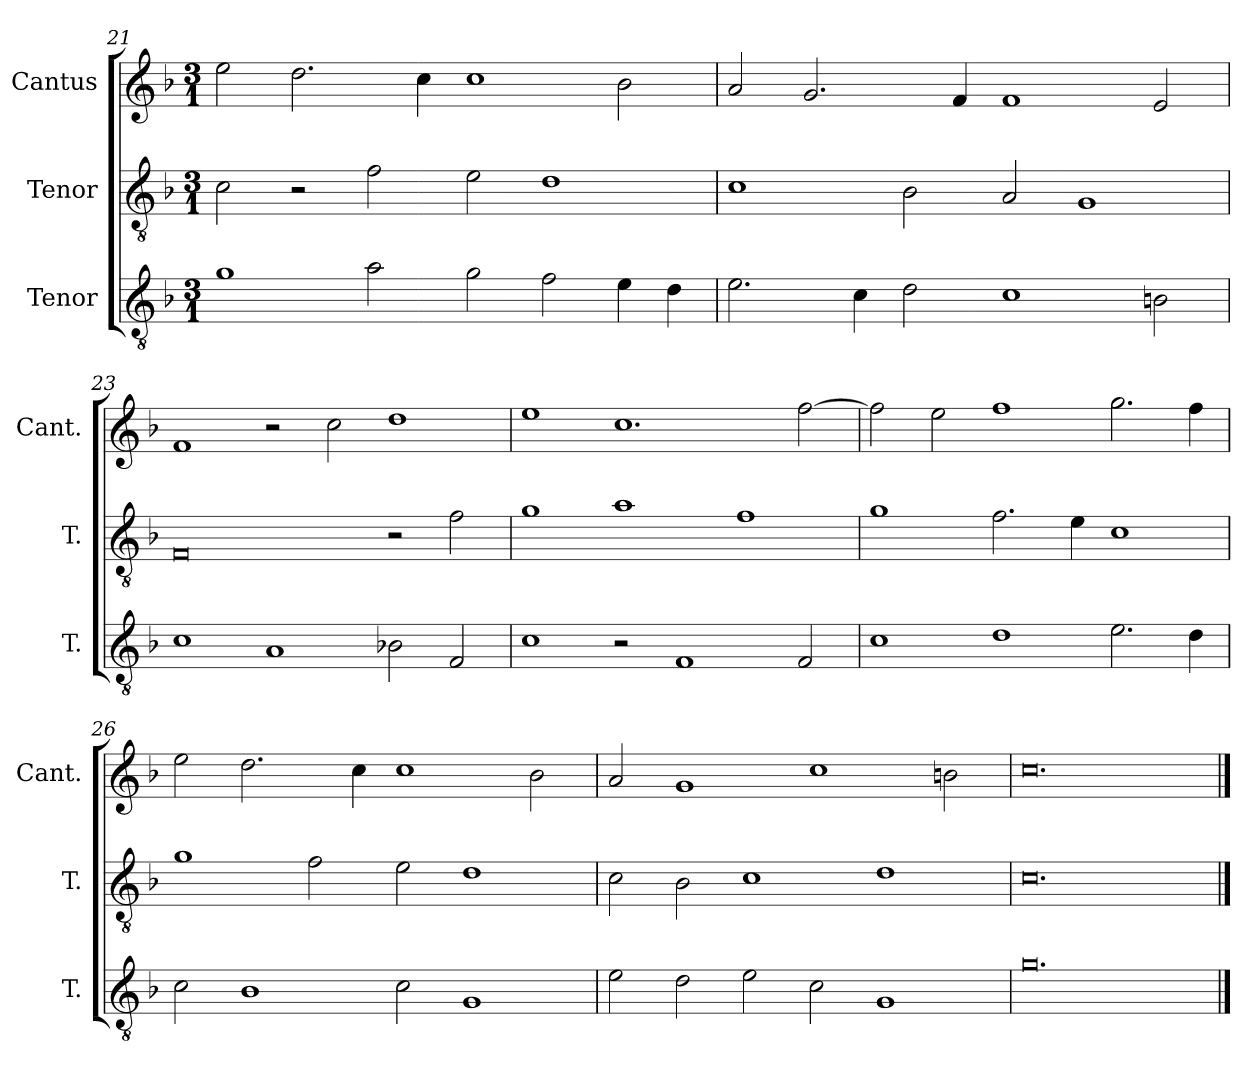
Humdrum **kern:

**kern	**kern	**kern
*part3	*part2	*part1
*staff3	*staff2	*staff1
*I"Tenor	*I"Tenor	*I"Cantus
*I'T.	*I'T.	*I'Cant.
*clefGv2	*clefGv2	*clefG2
*ITrd7c12	*ITrd7c12	*
*k[b-]	*k[b-]	*k[b-]
*F:	*F:	*F:
*M3/1	*M3/1	*M3/1
=21	=21	=21
1G\	2C\	2ee\
.	2r	2.dd\
2A\	2F\	.
.	.	4cc\
2G\	2E\	1cc\
2F\	1D\	.
4E\	.	2b-\
4D\	.	.
=22	=22	=22
2.E\	1C\	2a/
.	.	2.g/
4C\	.	.
2D\	2BB-\	.
.	.	4f/
1C\	2AA/	1f/
.	1GG/	.
2BBi\	.	2e/
=23	=23	=23
1C\	0FF/	1f/
1AA/	.	2r
.	.	2cc\
2BB-X\	2r	1dd\
2FF/	2F\	.
=24	=24	=24
1C\	1G\	1ee\
2r	1A\	1.cc\
1FF/	.	.
.	1F\	.
2FF/	.	[2ff\
=25	=25	=25
1C\	1G\	2ff\]
.	.	2ee\
1D\	2.F\	1ff\
.	4E\	.
2.E\	1C\	2.gg\
4D\	.	4ff\
=26	=26	=26
2C\	1G\	2ee\
1BB-\	.	2.dd\
.	2F\	.
.	.	4cc\
2C\	2E\	1cc\
1GG/	1D\	.
.	.	2b-\
=27	=27	=27
2E\	2C\	2a/
2D\	2BB-\	1g/
2E\	1C\	.
2C\	.	1cc\
1GG/	1D\	.
.	.	2bi\
=28	=28	=28
0.G\	0.C\	0.cc\
==	==	==
*-	*-	*-
